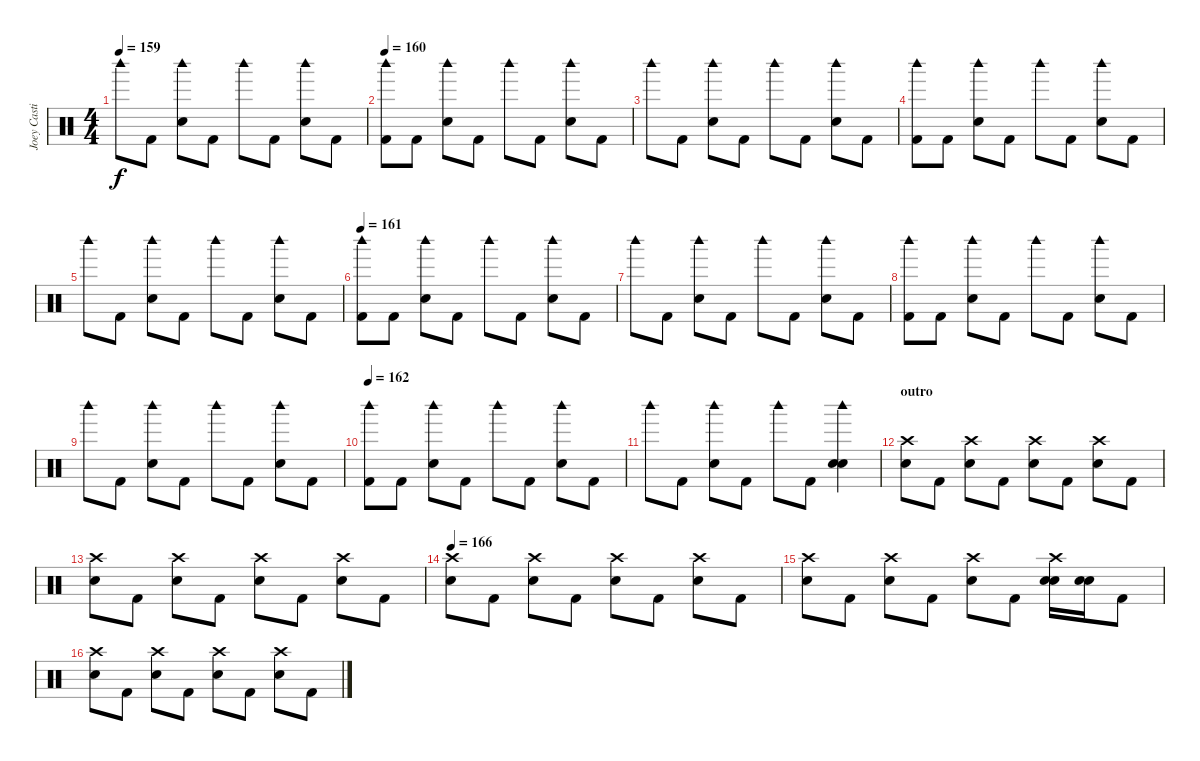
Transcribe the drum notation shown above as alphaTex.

\track ("Joey Castillo - drums" "Joey Casti") {instrument percussion}
\staff {score}
\articulation defaults
\ts (4 4)
\tempo 159
\clef neutral
\ks c "Woodblock high (hit)".8{dy f} "Kick (hit) 2".8
("Woodblock high (hit)" "Electric Snare (hit)").8 "Kick (hit) 2".8 "Woodblock high (hit)".8 "Kick (hit) 2".8 ("Woodblock high (hit)" "Electric Snare (hit)").8 "Kick (hit) 2".8 |
\tempo 160
("Woodblock high (hit)" "Kick (hit) 2").8 "Kick (hit) 2".8 ("Woodblock high (hit)" "Electric Snare (hit)").8 "Kick (hit) 2".8 "Woodblock high (hit)".8 "Kick (hit) 2".8 ("Woodblock high (hit)" "Electric Snare (hit)").8 "Kick (hit) 2".8 |
"Woodblock high (hit)".8 "Kick (hit) 2".8 ("Woodblock high (hit)" "Electric Snare (hit)").8 "Kick (hit) 2".8 "Woodblock high (hit)".8 "Kick (hit) 2".8 ("Woodblock high (hit)" "Electric Snare (hit)").8 "Kick (hit) 2".8 |
("Woodblock high (hit)" "Kick (hit) 2").8 "Kick (hit) 2".8 ("Woodblock high (hit)" "Electric Snare (hit)").8 "Kick (hit) 2".8 "Woodblock high (hit)".8 "Kick (hit) 2".8 ("Woodblock high (hit)" "Electric Snare (hit)").8 "Kick (hit) 2".8 |
"Woodblock high (hit)".8 "Kick (hit) 2".8 ("Woodblock high (hit)" "Electric Snare (hit)").8 "Kick (hit) 2".8 "Woodblock high (hit)".8 "Kick (hit) 2".8 ("Woodblock high (hit)" "Electric Snare (hit)").8 "Kick (hit) 2".8 |
\tempo 161
("Woodblock high (hit)" "Kick (hit) 2").8 "Kick (hit) 2".8 ("Woodblock high (hit)" "Electric Snare (hit)").8 "Kick (hit) 2".8 "Woodblock high (hit)".8 "Kick (hit) 2".8 ("Woodblock high (hit)" "Electric Snare (hit)").8 "Kick (hit) 2".8 |
"Woodblock high (hit)".8 "Kick (hit) 2".8 ("Woodblock high (hit)" "Electric Snare (hit)").8 "Kick (hit) 2".8 "Woodblock high (hit)".8 "Kick (hit) 2".8 ("Woodblock high (hit)" "Electric Snare (hit)").8 "Kick (hit) 2".8 |
("Woodblock high (hit)" "Kick (hit) 2").8 "Kick (hit) 2".8 ("Woodblock high (hit)" "Electric Snare (hit)").8 "Kick (hit) 2".8 "Woodblock high (hit)".8 "Kick (hit) 2".8 ("Woodblock high (hit)" "Electric Snare (hit)").8 "Kick (hit) 2".8 |
"Woodblock high (hit)".8 "Kick (hit) 2".8 ("Woodblock high (hit)" "Electric Snare (hit)").8 "Kick (hit) 2".8 "Woodblock high (hit)".8 "Kick (hit) 2".8 ("Woodblock high (hit)" "Electric Snare (hit)").8 "Kick (hit) 2".8 |
\tempo 162
("Woodblock high (hit)" "Kick (hit) 2").8 "Kick (hit) 2".8 ("Woodblock high (hit)" "Electric Snare (hit)").8 "Kick (hit) 2".8 "Woodblock high (hit)".8 "Kick (hit) 2".8 ("Woodblock high (hit)" "Electric Snare (hit)").8 "Kick (hit) 2".8 |
"Woodblock high (hit)".8 "Kick (hit) 2".8 ("Woodblock high (hit)" "Electric Snare (hit)").8 "Kick (hit) 2".8 "Woodblock high (hit)".8 "Kick (hit) 2".8 ("Woodblock high (hit)" "Snare (hit) 2" "Electric Snare (hit)").4 |
\section ("" "outro")
("Crash high (hit)" "Electric Snare (hit)").8 "Kick (hit) 2".8 ("Crash high (hit)" "Electric Snare (hit)").8 "Kick (hit) 2".8 ("Crash high (hit)" "Electric Snare (hit)").8 "Kick (hit) 2".8 ("Crash high (hit)" "Electric Snare (hit)").8 "Kick (hit) 2".8 |
("Crash high (hit)" "Electric Snare (hit)").8 "Kick (hit) 2".8 ("Crash high (hit)" "Electric Snare (hit)").8 "Kick (hit) 2".8 ("Crash high (hit)" "Electric Snare (hit)").8 "Kick (hit) 2".8 ("Crash high (hit)" "Electric Snare (hit)").8 "Kick (hit) 2".8 |
\tempo 166
("Crash high (hit)" "Electric Snare (hit)").8 "Kick (hit) 2".8 ("Crash high (hit)" "Electric Snare (hit)").8 "Kick (hit) 2".8 ("Crash high (hit)" "Electric Snare (hit)").8 "Kick (hit) 2".8 ("Crash high (hit)" "Electric Snare (hit)").8 "Kick (hit) 2".8 |
("Crash high (hit)" "Electric Snare (hit)").8 "Kick (hit) 2".8 ("Crash high (hit)" "Electric Snare (hit)").8 "Kick (hit) 2".8 ("Crash high (hit)" "Electric Snare (hit)").8 "Kick (hit) 2".8 ("Crash high (hit)" "Electric Snare (hit)" "Snare (hit) 2").16 ("Electric Snare (hit)" "Snare (hit) 2").16 "Kick (hit) 2".8 |
("Crash high (hit)" "Electric Snare (hit)").8 "Kick (hit) 2".8 ("Crash high (hit)" "Electric Snare (hit)").8 "Kick (hit) 2".8 ("Crash high (hit)" "Electric Snare (hit)").8 "Kick (hit) 2".8 ("Crash high (hit)" "Electric Snare (hit)").8 "Kick (hit) 2".8
